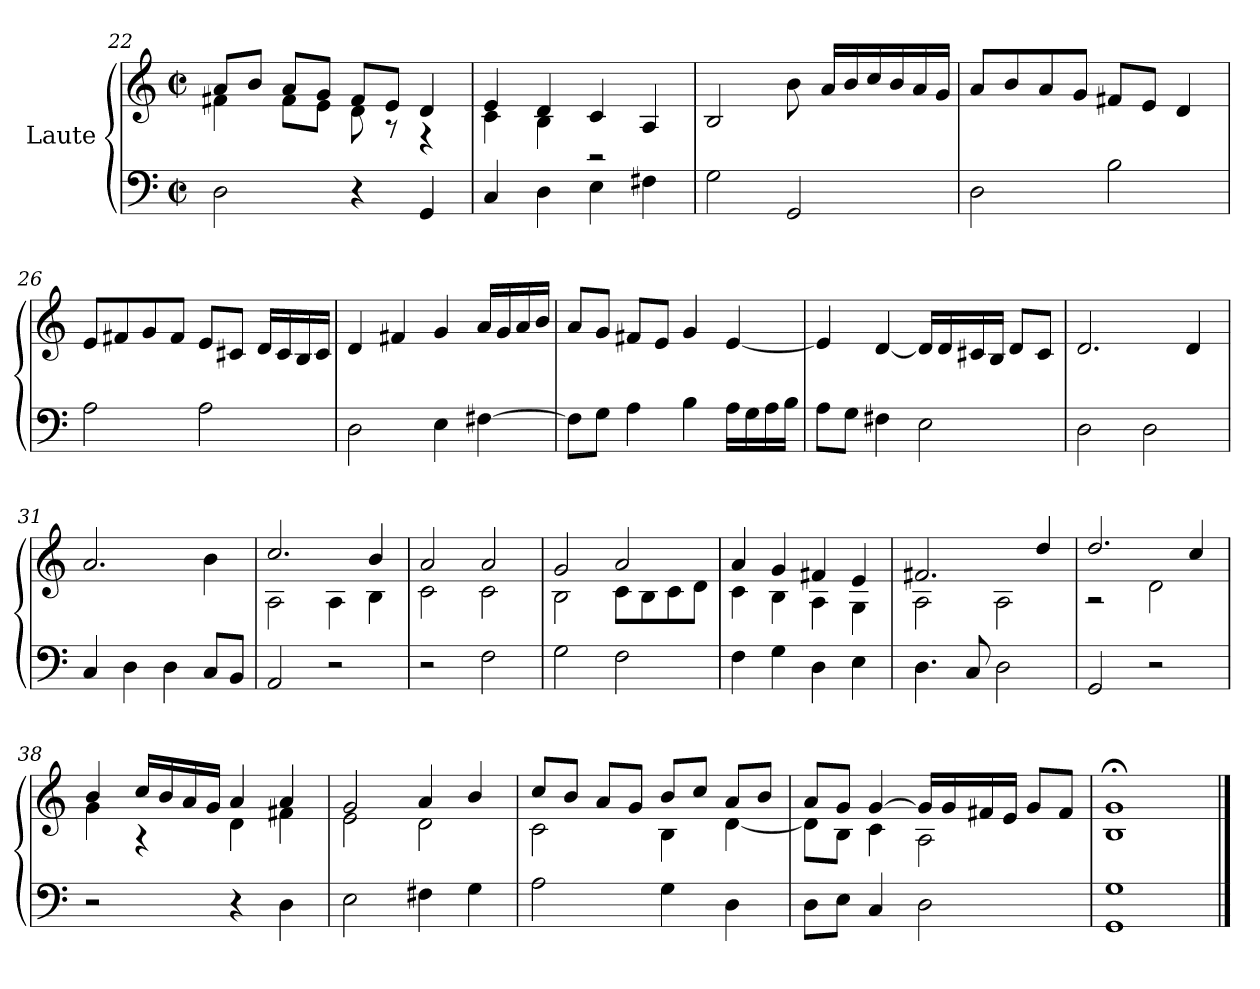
**kern	**kern
*part1	*part1
*staff2	*staff1
*I"Laute	*
*clefF4	*clefG2
*k[]	*k[]
*M2/2	*M2/2
*met(c|)	*met(c|)
=22	=22
*	*^
2D\	8a/L	4f#X\
.	8b/J	.
.	8a/L	8f#\L
.	8g/J	8e\J
4r	8f#/L	8d\
.	8e/J	8r
4GG/	4d/	4r
=23	=23	=23
4C/	4e/	4c\
4D\	4d/	4B\
4E\	4c/	2r
4F#X\	4A/	.
*	*v	*v
!!LO:PB:g=z
=24	=24
2G\	2B/
2GG/	8b\
.	16a/LL
.	16b/
.	16cc/
.	16b/
.	16a/
.	16g/JJ
=25	=25
2D\	8a/L
.	8b/
.	8a/
.	8g/J
2B\	8f#X/L
.	8e/J
.	4d/
=26	=26
2A\	8e/L
.	8f#X/
.	8g/
.	8f#/J
2A\	8e/L
.	8c#X/J
.	16d/LL
.	16c#/
.	16B/
.	16c#/JJ
=27	=27
2D\	4d/
.	4f#X/
4E\	4g/
[4F#X\	16a/LL
.	16g/
.	16a/
.	16b/JJ
!!LO:LB:g=z
=28	=28
8F#\L]	8a/L
8G\J	8g/J
4A\	8f#X/L
.	8e/J
4B\	4g/
16A\LL	[4e/
16G\	.
16A\	.
16B\JJ	.
=29	=29
8A\L	4e/]
8G\J	.
4F#X\	[4d/
2E\	16d/LL]
.	16d/
.	16c#X/
.	16B/JJ
.	8d/L
.	8c#/J
=30	=30
2D\	2.d/
2D\	.
.	4d/
=31	=31
4C/	2.a/
4D\	.
4D\	.
8C/L	4b\
8BB/J	.
!!LO:LB:g=z
=32	=32
*	*^
2AA/	2.cc/	2A\
2r	.	4A\
.	4b/	4B\
=33	=33	=33
2r	2a/	2c\
2F\	2a/	2c\
=34	=34	=34
2G\	2g/	2B\
2F\	2a/	8c\L
.	.	8B\
.	.	8c\
.	.	8d\J
=35	=35	=35
4F\	4a/	4c\
4G\	4g/	4B\
4D\	4f#X/	4A\
4E\	4e/	4G\
=36	=36	=36
4.D\	2.f#X/	2A\
8C/	.	.
2D\	.	2A\
.	4dd/	.
=37	=37	=37
2GG/	2.dd/	2r
2r	.	2d\
.	4cc/	.
!!LO:LB:g=z	!!
=38	=38	=38
2r	4b/	4g\
.	16cc/LL	4r
.	16b/	.
.	16a/	.
.	16g/JJ	.
4r	4a/	4d\
4D\	4a/	4f#X\
=39	=39	=39
2E\	2g/	2e\
4F#X\	4a/	2d\
4G\	4b/	.
=40	=40	=40
2A\	8cc/L	2c\
.	8b/J	.
.	8a/L	.
.	8g/J	.
4G\	8b/L	4B\
.	8cc/J	.
4D\	8a/L	[4d\
.	8b/J	.
=41	=41	=41
8D\L	8a/L	8d\L]
8E\J	8g/J	8B\J
4C/	[4g/	4c\
2D\	16g/LL]	2A\
.	16g/	.
.	16f#X/	.
.	16e/JJ	.
.	8g/L	.
.	8f#/J	.
!!LO:LB:g=z	!!
=42	=42	=42
1GG 1G	1g;<	1B
*	*v	*v
==	==
*-	*-
